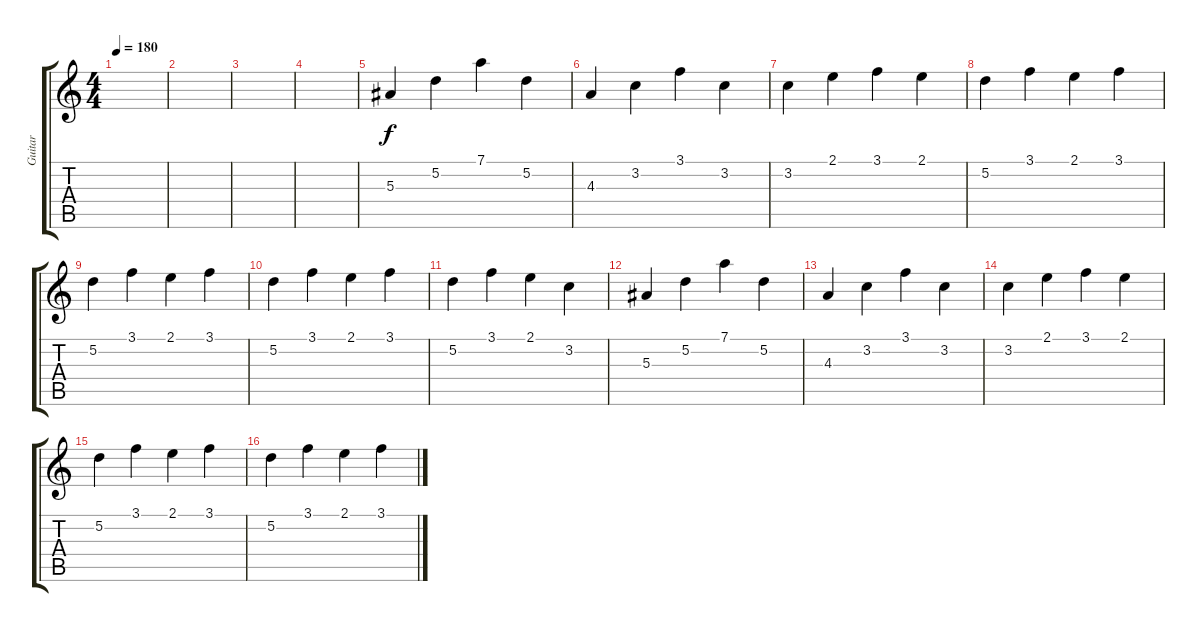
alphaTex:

\track ("Guitar" "Guitar") {instrument overdrivenguitar}
\staff {score tabs}
\tuning (D4 A3 F3 C3 G2 D2) {hide}
\ts (4 4)
\tempo 180
\clef g2
\ks c
|
|
|
|
5.3.4{instrument electricguitarjazz} 5.2.4 7.1.4 5.2.4 |
4.3.4 3.2.4 3.1.4 3.2.4 |
3.2.4 2.1.4 3.1.4 2.1.4 |
5.2.4 3.1.4 2.1.4 3.1.4 |
5.2.4 3.1.4 2.1.4 3.1.4 |
5.2.4 3.1.4 2.1.4 3.1.4 |
5.2.4 3.1.4 2.1.4 3.2.4 |
5.3.4{instrument electricguitarjazz} 5.2.4 7.1.4 5.2.4 |
4.3.4 3.2.4 3.1.4 3.2.4 |
3.2.4 2.1.4 3.1.4 2.1.4 |
5.2.4 3.1.4 2.1.4 3.1.4 |
5.2.4 3.1.4 2.1.4 3.1.4
